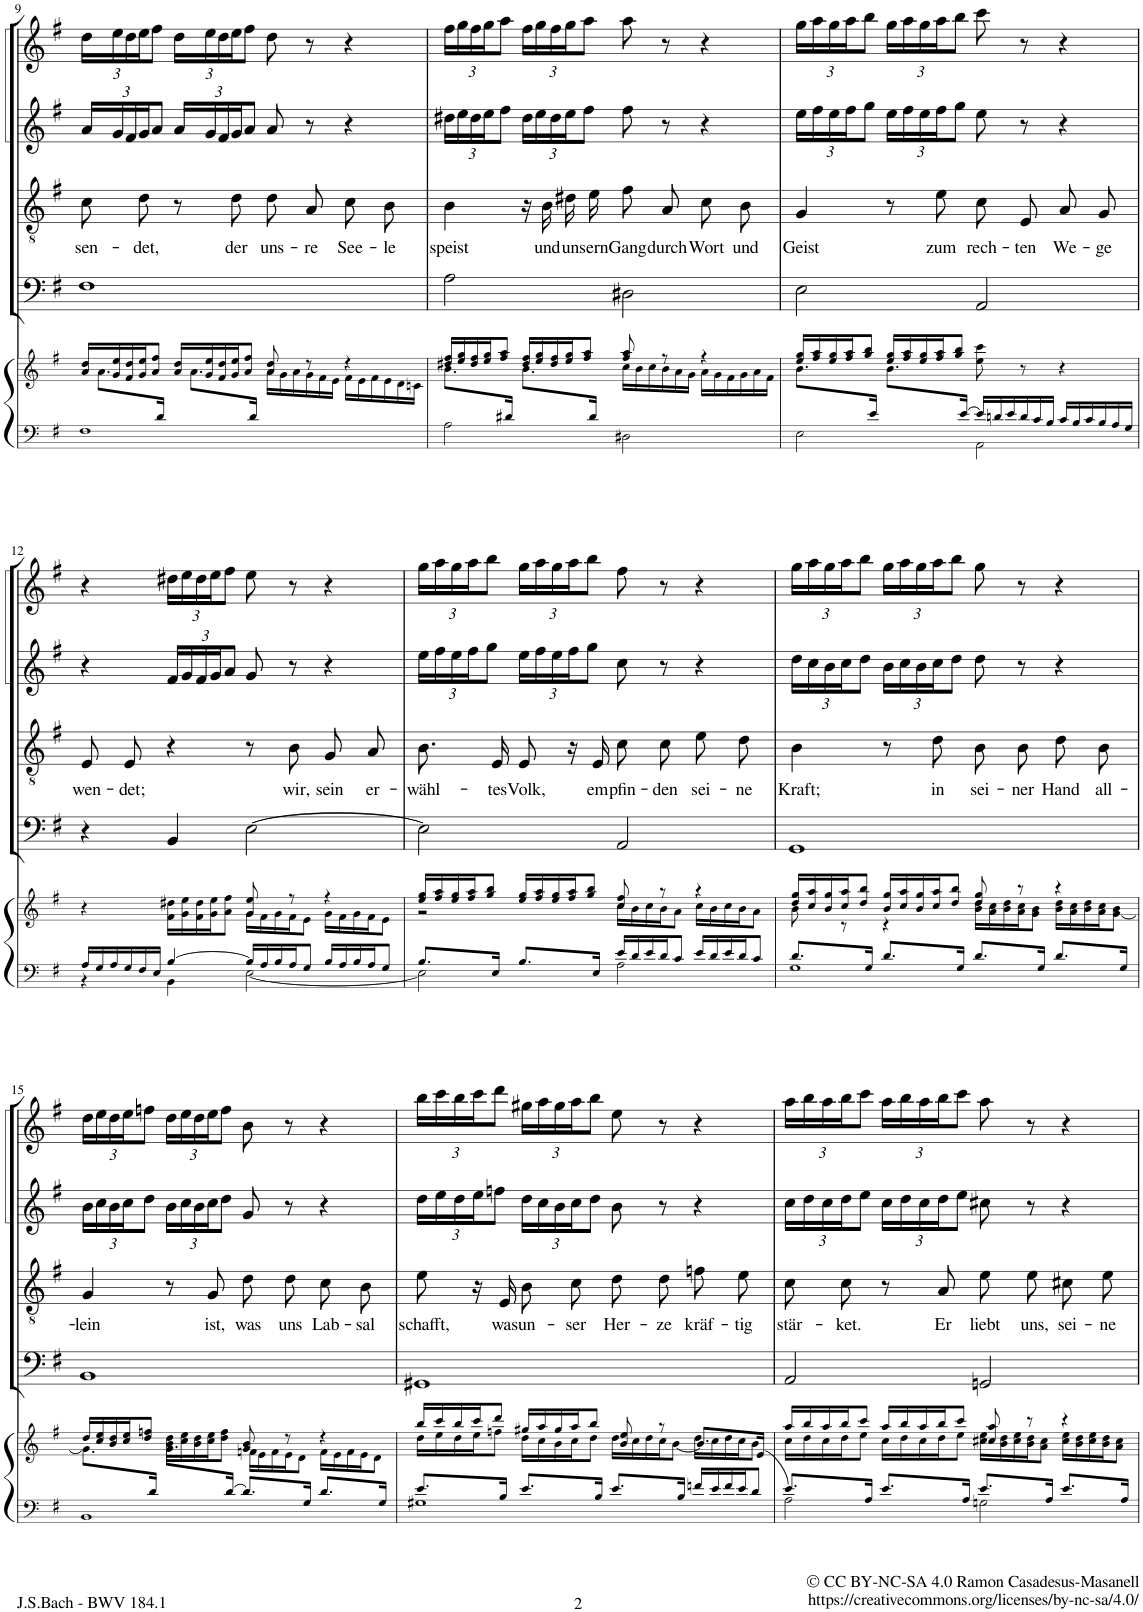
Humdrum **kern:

**kern	**kern	**kern	**kern	**text	**kern	**kern
*part5	*part5	*part4	*part3	*part3	*part2	*part1
*staff6	*staff5	*staff4	*staff3	*staff3	*staff2	*staff1
*I"Piano reduction	*	*I"Continuo	*I"Tenore	*	*I"Flauto traverso II	*I"Flauto traverso I
*I'Pno	*	*	*	*	*I'Fl	*I'Fl
!!LO:PB:g=z
*clefF4	*clefG2	*clefF4	*clefGv2	*	*clefG2	*clefG2
*k[f#]	*k[f#]	*k[f#]	*k[f#]	*	*k[f#]	*k[f#]
*M4/4	*M4/4	*M4/4	*M4/4	*	*M4/4	*M4/4
*met(c)	*met(c)	*met(c)	*met(c)	*	*met(c)	*met(c)
=9	=9	=9	=9	=9	=9	=9
*^	*	*	*	*	*	*
*	*	*Xbrackettup	*	*	*	*	*
*	*	*^	*	*	*	*	*
!	!	!	!	!	!	!LO:LY:b	!	!
*	*	*	*	*	*	*	*Xbrackettup	*Xbrackettup
8.ryy	1F#	24a/ 24dd/LL	8.a\L	1F#	8c\L	sen-	24a/LL	24dd\LL
.	.	24g/ 24ee/	.	.	.	.	24g/	24ee\
.	.	24f#/ 24dd/	.	.	.	.	24f#/	24dd\
!	!	!	!	!	!	!LO:LY:b	!	!
.	.	24g/ 24ee/J	.	.	8d\J	-det,	24g/J	24ee\J
.	.	12a/ 12ff#/J	.	.	.	.	12a/J	12ff#\J
16d/Jk	.	.	16ryy	.	.	.	.	.
8.ryy	.	24a/ 24dd/LL	8.a\L	.	8r	.	24a/LL	24dd\LL
.	.	24g/ 24ee/	.	.	.	.	24g/	24ee\
.	.	24f#/ 24dd/	.	.	.	.	24f#/	24dd\
!	!	!	!	!	!	!LO:LY:b	!	!
.	.	24g/ 24ee/J	.	.	8d\	der	24g/J	24ee\J
.	.	12a/ 12ff#/J	.	.	.	.	12a/J	12ff#\J
16d/Jk	.	.	16ryy	.	.	.	.	.
!	!	!	!	!	!	!LO:LY:b	!	!
2ryy	.	8a/ 8dd/	24a\LL	.	8d\L	uns-	8a/	8dd\
.	.	.	24g\	.	.	.	.	.
.	.	.	24a\	.	.	.	.	.
!	!	!	!	!	!	!LO:LY:b	!	!
.	.	8r	24g\	.	8A\J	-re	8r	8r
.	.	.	24f#\	.	.	.	.	.
.	.	.	24e\JJ	.	.	.	.	.
!	!	!	!	!	!	!LO:LY:b	!	!
.	.	4r	24f#\LL	.	8c\L	See-	4r	4r
.	.	.	24e\	.	.	.	.	.
.	.	.	24f#\	.	.	.	.	.
!	!	!	!	!	!	!LO:LY:b	!	!
.	.	.	24e\	.	8B\J	-le	.	.
.	.	.	24d\	.	.	.	.	.
.	.	.	24cn\JJ	.	.	.	.	.
=10	=10	=10	=10	=10	=10	=10	=10	=10
!	!	!	!	!	!	!LO:LY:b	!	!
8.ryy	2A\	24dd#X/ 24ff#/LL	8.b\L	2A\	4B\	speist	24dd#X\LL	24ff#\LL
.	.	24ee/ 24gg/	.	.	.	.	24ee\	24gg\
.	.	24dd#/ 24ff#/	.	.	.	.	24dd#\	24ff#\
.	.	24ee/ 24gg/J	.	.	.	.	24ee\J	24gg\J
.	.	12ff#/ 12aa/J	.	.	.	.	12ff#\J	12aa\J
16d#X/Jk	.	.	16ryy	.	.	.	.	.
8.ryy	.	24dd#/ 24ff#/LL	8.b\L	.	16r	.	24dd#\LL	24ff#\LL
.	.	24ee/ 24gg/	.	.	.	.	24ee\	24gg\
!	!	!	!	!	!	!LO:LY:b	!	!
.	.	.	.	.	16B\LL	und	.	.
.	.	24dd#/ 24ff#/	.	.	.	.	24dd#\	24ff#\
!	!	!	!	!	!	!LO:LY:b	!	!
.	.	24ee/ 24gg/J	.	.	16d#X\	un-	24ee\J	24gg\J
.	.	12ff#/ 12aa/J	.	.	.	.	12ff#\J	12aa\J
!	!	!	!	!	!	!LO:LY:b	!	!
16d#/Jk	.	.	16ryy	.	16e\JJ	-sern	.	.
!	!	!	!	!	!	!LO:LY:b	!	!
2ryy	2D#X\	8ff#/ 8aa/	24cc\LL	2D#X\	8f#\L	Gang	8ff#\	8aa\
.	.	.	24b\	.	.	.	.	.
.	.	.	24cc\	.	.	.	.	.
!	!	!	!	!	!	!LO:LY:b	!	!
.	.	8r	24b\	.	8A\J	durch	8r	8r
.	.	.	24a\	.	.	.	.	.
.	.	.	24g\JJ	.	.	.	.	.
!	!	!	!	!	!	!LO:LY:b	!	!
.	.	4r	24a\LL	.	8c\L	Wort	4r	4r
.	.	.	24g\	.	.	.	.	.
.	.	.	24f#\	.	.	.	.	.
!	!	!	!	!	!	!LO:LY:b	!	!
.	.	.	24g\	.	8B\J	und	.	.
.	.	.	24a\	.	.	.	.	.
.	.	.	24f#\JJ	.	.	.	.	.
=11	=11	=11	=11	=11	=11	=11	=11	=11
!	!	!	!	!	!	!LO:LY:b	!	!
8.ryy	2E\	24ee/ 24gg/LL	8.b\L	2E\	4G/	Geist	24ee\LL	24gg\LL
.	.	24ff#/ 24aa/	.	.	.	.	24ff#\	24aa\
.	.	24ee/ 24gg/	.	.	.	.	24ee\	24gg\
.	.	24ff#/ 24aa/J	.	.	.	.	24ff#\J	24aa\J
.	.	12gg/ 12bb/J	.	.	.	.	12gg\J	12bb\J
16e/Jk	.	.	16ryy	.	.	.	.	.
8.ryy	.	24ee/ 24gg/LL	8.b\L	.	8r	.	24ee\LL	24gg\LL
.	.	24ff#/ 24aa/	.	.	.	.	24ff#\	24aa\
.	.	24ee/ 24gg/	.	.	.	.	24ee\	24gg\
!	!	!	!	!	!	!LO:LY:b	!	!
.	.	24ff#/ 24aa/J	.	.	8e\	zum	24ff#\J	24aa\J
.	.	12gg/ 12bb/J	.	.	.	.	12gg\J	12bb\J
[16e/Jk	.	.	2ryy	.	.	.	.	.
!	!	!	!	!	!	!LO:LY:b	!	!
24e/LL]	2AA\	8ee\ 8ccc\	.	2AA/	8c/L	rech-	8ee\	8ccc\
24dn/	.	.	.	.	.	.	.	.
24e/	.	.	.	.	.	.	.	.
!	!	!	!	!	!	!LO:LY:b	!	!
24d/	.	8r	.	.	8E/J	-ten	8r	8r
24c/	.	.	.	.	.	.	.	.
24B/JJ	.	.	.	.	.	.	.	.
*Xbrackettup	*	*	*	*	*	*	*	*
!	!	!	!	!	!	!LO:LY:b	!	!
24c/LL	.	4r	.	.	8A/L	We-	4r	4r
24B/	.	.	.	.	.	.	.	.
24c/	.	.	.	.	.	.	.	.
!	!	!	!	!	!	!LO:LY:b	!	!
24B/	.	.	.	.	8G/J	-ge	.	.
24A/	.	.	.	.	.	.	.	.
.	.	.	16ryy	.	.	.	.	.
24G/JJ	.	.	.	.	.	.	.	.
!!LO:LB:g=z
=12	=12	=12	=12	=12	=12	=12	=12	=12
!	!	!	!	!	!	!LO:LY:b	!	!
24A/LL	4r	4r	4ryy	4r	8E/L	wen-	4r	4r
24G/	.	.	.	.	.	.	.	.
24A/	.	.	.	.	.	.	.	.
!	!	!	!	!	!	!LO:LY:b	!	!
24G/	.	.	.	.	8E/J	-det;	.	.
24F#/	.	.	.	.	.	.	.	.
24E/JJ	.	.	.	.	.	.	.	.
[4B/	4BB\	24f#\ 24dd#X\LL	4ryy	4BB/	4r	.	24f#/LL	24dd#X\LL
.	.	24g\ 24ee\	.	.	.	.	24g/	24ee\
.	.	24f#\ 24dd#\	.	.	.	.	24f#/	24dd#\
.	.	24g\ 24ee\J	.	.	.	.	24g/J	24ee\J
.	.	12a\ 12ff#\J	.	.	.	.	12a/J	12ff#\J
24B/LL]	[2E\	8g/ 8ee/	24g\LL	[2E\	8r	.	8g/	8ee\
24A/	.	.	24f#\	.	.	.	.	.
24B/	.	.	24g\	.	.	.	.	.
!	!	!	!	!	!	!LO:LY:b	!	!
24A/J	.	8r	24f#\J	.	8B\	wir,	8r	8r
12G/J	.	.	12e\J	.	.	.	.	.
!	!	!	!	!	!	!LO:LY:b	!	!
24B/LL	.	4r	24g\LL	.	8G/L	sein	4r	4r
24A/	.	.	24f#\	.	.	.	.	.
24B/	.	.	24g\	.	.	.	.	.
!	!	!	!	!	!	!LO:LY:b	!	!
24A/J	.	.	24f#\J	.	8A/J	er-	.	.
12G/J	.	.	12e\J	.	.	.	.	.
=13	=13	=13	=13	=13	=13	=13	=13	=13
!	!	!	!	!	!	!LO:LY:b	!	!
8.B/L	2E\]	24ee/ 24gg/LL	2r	2E\]	8.B/L	-wähl-	24ee\LL	24gg\LL
.	.	24ff#/ 24aa/	.	.	.	.	24ff#\	24aa\
.	.	24ee/ 24gg/	.	.	.	.	24ee\	24gg\
.	.	24ff#/ 24aa/J	.	.	.	.	24ff#\J	24aa\J
.	.	12gg/ 12bb/J	.	.	.	.	12gg\J	12bb\J
!	!	!	!	!	!	!LO:LY:b	!	!
16E/Jk	.	.	.	.	16E/Jk	-tes	.	.
!	!	!	!	!	!	!LO:LY:b	!	!
8.B/L	.	24ee/ 24gg/LL	.	.	8E/	Volk,	24ee\LL	24gg\LL
.	.	24ff#/ 24aa/	.	.	.	.	24ff#\	24aa\
.	.	24ee/ 24gg/	.	.	.	.	24ee\	24gg\
.	.	24ff#/ 24aa/J	.	.	16r	.	24ff#\J	24aa\J
.	.	12gg/ 12bb/J	.	.	.	.	12gg\J	12bb\J
!	!	!	!	!	!	!LO:LY:b	!	!
16E/Jk	.	.	.	.	16E/	em-	.	.
!	!	!	!	!	!	!LO:LY:b	!	!
24e/LL	2A\	8cc/ 8ff#/	24cc\LL	2AA/	8c\L	-pfin-	8cc\	8ff#\
24d/	.	.	24b\	.	.	.	.	.
24e/	.	.	24cc\	.	.	.	.	.
!	!	!	!	!	!	!LO:LY:b	!	!
24d/J	.	8r	24b\J	.	8c\J	-den	8r	8r
12c/J	.	.	12a\J	.	.	.	.	.
!	!	!	!	!	!	!LO:LY:b	!	!
24e/LL	.	4r	24cc\LL	.	8e\L	sei-	4r	4r
24d/	.	.	24b\	.	.	.	.	.
24e/	.	.	24cc\	.	.	.	.	.
!	!	!	!	!	!	!LO:LY:b	!	!
24d/J	.	.	24b\J	.	8d\J	-ne	.	.
12c/J	.	.	12a\J	.	.	.	.	.
=14	=14	=14	=14	=14	=14	=14	=14	=14
!	!	!	!	!	!	!LO:LY:b	!	!
8.d/L	1G	24dd/ 24gg/LL	8b\	1GG	4B\	Kraft;	24dd\LL	24gg\LL
.	.	24cc/ 24aa/	.	.	.	.	24cc\	24aa\
.	.	24b/ 24gg/	.	.	.	.	24b\	24gg\
.	.	24cc/ 24aa/J	8r	.	.	.	24cc\J	24aa\J
.	.	12dd/ 12bb/J	.	.	.	.	12dd\J	12bb\J
16G/Jk	.	.	.	.	.	.	.	.
8.d/L	.	24b/ 24gg/LL	4r	.	8r	.	24b\LL	24gg\LL
.	.	24cc/ 24aa/	.	.	.	.	24cc\	24aa\
.	.	24b/ 24gg/	.	.	.	.	24b\	24gg\
!	!	!	!	!	!	!LO:LY:b	!	!
.	.	24cc/ 24aa/J	.	.	8d\	in	24cc\J	24aa\J
.	.	12dd/ 12bb/J	.	.	.	.	12dd\J	12bb\J
16G/Jk	.	.	.	.	.	.	.	.
!	!	!	!	!	!	!LO:LY:b	!	!
8.d/L	.	8dd/ 8gg/	24b\ 24dd\LL	.	8B\L	sei-	8dd\	8gg\
.	.	.	24a\ 24cc\	.	.	.	.	.
.	.	.	24b\ 24dd\	.	.	.	.	.
!	!	!	!	!	!	!LO:LY:b	!	!
.	.	8r	24a\ 24cc\J	.	8B\J	-ner	8r	8r
.	.	.	12g\ 12b\J	.	.	.	.	.
16G/Jk	.	.	.	.	.	.	.	.
!	!	!	!	!	!	!LO:LY:b	!	!
8.d/L	.	4r	24b\ 24dd\LL	.	8d\L	Hand	4r	4r
.	.	.	24a\ 24cc\	.	.	.	.	.
.	.	.	24b\ 24dd\	.	.	.	.	.
!	!	!	!	!	!	!LO:LY:b	!	!
.	.	.	24a\ 24cc\J	.	8B\J	all-	.	.
.	.	.	[12g\ 12b\J	.	.	.	.	.
16G/Jk	.	.	.	.	.	.	.	.
!!LO:LB:g=z
=15	=15	=15	=15	=15	=15	=15	=15	=15
*	*^	*	*^	*	*	*	*	*
!	!	!	!	!	!	!	!	!LO:LY:b	!	!
8.ryy	4ryy	1BB	24dd/LL	8.g\L]	4ryy	1BB	4G/	-lein	24b\LL	24dd\LL
.	.	.	24cc/ 24ee/	.	.	.	.	.	24cc\	24ee\
.	.	.	24b/ 24dd/	.	.	.	.	.	24b\	24dd\
.	.	.	24cc/ 24ee/J	.	.	.	.	.	24cc\J	24ee\J
.	.	.	12dd/ 12ffn/J	.	.	.	.	.	12dd\J	12ffn\J
16d/Jk	.	.	.	16ryy	.	.	.	.	.	.
2.ryy	8.ryy	.	24b\ 24dd\LL	4ryy	8.g\L	.	8r	.	24b\LL	24dd\LL
.	.	.	24cc\ 24ee\	.	.	.	.	.	24cc\	24ee\
.	.	.	24b\ 24dd\	.	.	.	.	.	24b\	24dd\
!	!	!	!	!	!	!	!	!LO:LY:b	!	!
.	.	.	24cc\ 24ee\J	.	.	.	8G/	ist,	24cc\J	24ee\J
.	.	.	12dd\ 12ff\J	.	.	.	.	.	12dd\J	12ff\J
.	[16d/Jk	.	.	.	2ryy	.	.	.	.	.
!	!	!	!	!	!	!	!	!LO:LY:b	!	!
.	8.d/L]	.	8g/ 8b/	24fn\LL	.	.	8d\L	was	8g/	8b\
.	.	.	.	24e\	.	.	.	.	.	.
.	.	.	.	24f\	.	.	.	.	.	.
!	!	!	!	!	!	!	!	!LO:LY:b	!	!
.	.	.	8r	24e\J	.	.	8d\J	uns	8r	8r
.	.	.	.	12d\J	.	.	.	.	.	.
.	16G/Jk	.	.	.	.	.	.	.	.	.
!	!	!	!	!	!	!	!	!LO:LY:b	!	!
.	8.d/L	.	4r	24f\LL	.	.	8c\L	Lab-	4r	4r
.	.	.	.	24e\	.	.	.	.	.	.
.	.	.	.	24f\	.	.	.	.	.	.
!	!	!	!	!	!	!	!	!LO:LY:b	!	!
.	.	.	.	24e\J	.	.	8B\J	-sal	.	.
.	.	.	.	12d\J	.	.	.	.	.	.
.	16G/Jk	.	.	.	16ryy	.	.	.	.	.
*	*v	*v	*	*	*	*	*	*	*	*
=16	=16	=16	=16	=16	=16	=16	=16	=16	=16
!	!	!	!	!	!	!	!LO:LY:b	!	!
*	*	*	*v	*v	*	*	*	*	*
8.e/L	1G#X	24bb/LL	24dd\LL	1GG#X	8e\	schafft,	24dd\LL	24bb\LL
.	.	24ccc/	24ee\	.	.	.	24ee\	24ccc\
.	.	24bb/	24dd\	.	.	.	24dd\	24bb\
.	.	24ccc/J	24ee\J	.	16r	.	24ee\J	24ccc\J
.	.	12ddd/J	12ffn\J	.	.	.	12ffn\J	12ddd\J
!	!	!	!	!	!	!LO:LY:b	!	!
16B/Jk	.	.	.	.	16E/	was	.	.
!	!	!	!	!	!	!LO:LY:b	!	!
8.e/L	.	24gg#X/LL	24dd\LL	.	8B\L	un-	24dd\LL	24gg#X\LL
.	.	24aa/	24cc\	.	.	.	24cc\	24aa\
.	.	24gg#/	24b\	.	.	.	24b\	24gg#\
!	!	!	!	!	!	!LO:LY:b	!	!
.	.	24aa/J	24cc\J	.	8c\J	-ser	24cc\J	24aa\J
.	.	12bb/J	12dd\J	.	.	.	12dd\J	12bb\J
16B/Jk	.	.	.	.	.	.	.	.
!	!	!	!	!	!	!LO:LY:b	!	!
8.e/L	.	8b/ 8ee/	24dd\LL	.	8d\L	Her-	8b\	8ee\
.	.	.	24cc\	.	.	.	.	.
.	.	.	24dd\	.	.	.	.	.
!	!	!	!	!	!	!LO:LY:b	!	!
.	.	8r	24cc\J	.	8d\J	-ze	8r	8r
.	.	.	[12b\J	.	.	.	.	.
16B/Jk	.	.	.	.	.	.	.	.
!	!	!	!	!	!	!LO:LY:b	!	!
24fn/LL	.	8.b/L]	24dd\LL	.	8fn\L	kräf-	4r	4r
24e/	.	.	24cc\	.	.	.	.	.
24f/	.	.	24dd\	.	.	.	.	.
!	!	!	!	!	!	!LO:LY:b	!	!
24e/J	.	.	24cc\J	.	8e\J	-tig	.	.
12d/J	.	.	12b\J	.	.	.	.	.
.	.	[16e/Jk	.	.	.	.	.	.
=17	=17	=17	=17	=17	=17	=17	=17	=17
!	!	!	!	!	!	!LO:LY:b	!	!
8.e/L]	2A\	24aa/LL	24cc\LL	2AA/	8c\L	stär-	24cc\LL	24aa\LL
.	.	24bb/	24dd\	.	.	.	24dd\	24bb\
.	.	24aa/	24cc\	.	.	.	24cc\	24aa\
!	!	!	!	!	!	!LO:LY:b	!	!
.	.	24bb/J	24dd\J	.	8c\J	-ket.	24dd\J	24bb\J
.	.	12ccc/J	12ee\J	.	.	.	12ee\J	12ccc\J
16A/Jk	.	.	.	.	.	.	.	.
8.e/L	.	24aa/LL	24cc\LL	.	8r	.	24cc\LL	24aa\LL
.	.	24bb/	24dd\	.	.	.	24dd\	24bb\
.	.	24aa/	24cc\	.	.	.	24cc\	24aa\
!	!	!	!	!	!	!LO:LY:b	!	!
.	.	24bb/J	24dd\J	.	8A/	Er	24dd\J	24bb\J
.	.	12ccc/J	12ee\J	.	.	.	12ee\J	12ccc\J
16A/Jk	.	.	.	.	.	.	.	.
!	!	!	!	!	!	!LO:LY:b	!	!
8.e/L	2Gn\	8cc#X/ 8aa/	24cc#\ 24ee\LL	2GGn/	8e\L	liebt	8cc#X\	8aa\
.	.	.	24b\ 24dd\	.	.	.	.	.
.	.	.	24cc#\ 24ee\	.	.	.	.	.
!	!	!	!	!	!	!LO:LY:b	!	!
.	.	8r	24b\ 24dd\J	.	8e\J	uns,	8r	8r
.	.	.	12a\ 12cc#\J	.	.	.	.	.
16A/Jk	.	.	.	.	.	.	.	.
!	!	!	!	!	!	!LO:LY:b	!	!
8.e/L	.	4r	24cc#\ 24ee\LL	.	8c#X\L	sei-	4r	4r
.	.	.	24b\ 24dd\	.	.	.	.	.
.	.	.	24cc#\ 24ee\	.	.	.	.	.
!	!	!	!	!	!	!LO:LY:b	!	!
.	.	.	24b\ 24dd\J	.	8e\J	-ne	.	.
.	.	.	12a\ 12cc#\J	.	.	.	.	.
16A/Jk	.	.	.	.	.	.	.	.
*v	*v	*	*	*	*	*	*	*
*	*v	*v	*	*	*	*	*
=	=	=	=	=	=	=
*-	*-	*-	*-	*-	*-	*-
